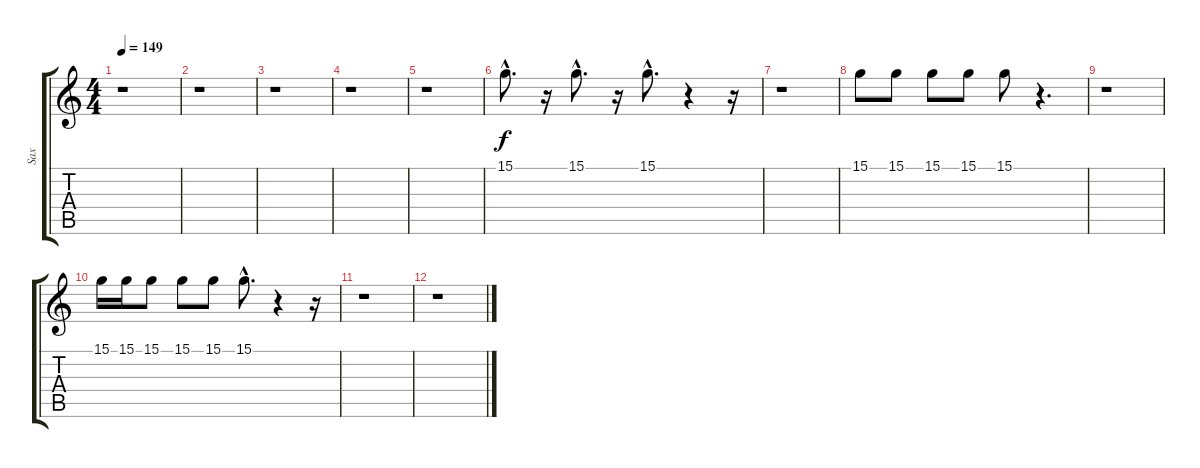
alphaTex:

\track ("Sax" "Sax") {instrument sopranosax}
\staff {score tabs}
\tuning (E4 B3 G3 D3 A2 E2) {hide}
\ts (4 4)
\tempo 149
\clef g2
\ks c
r.1{dy f} |
r.1 |
r.1 |
r.1 |
r.1 |
15.1{hac}.8{d} r.16 15.1{hac}.8{d} r.16 15.1{hac}.8{d} r.4 r.16 |
r.1 |
15.1.8 15.1.8 15.1.8 15.1.8 15.1.8 r.4{d} |
r.1 |
15.1.16 15.1.16 15.1.8 15.1.8 15.1.8 15.1{hac}.8{d} r.4 r.16 |
r.1 |
r.1
